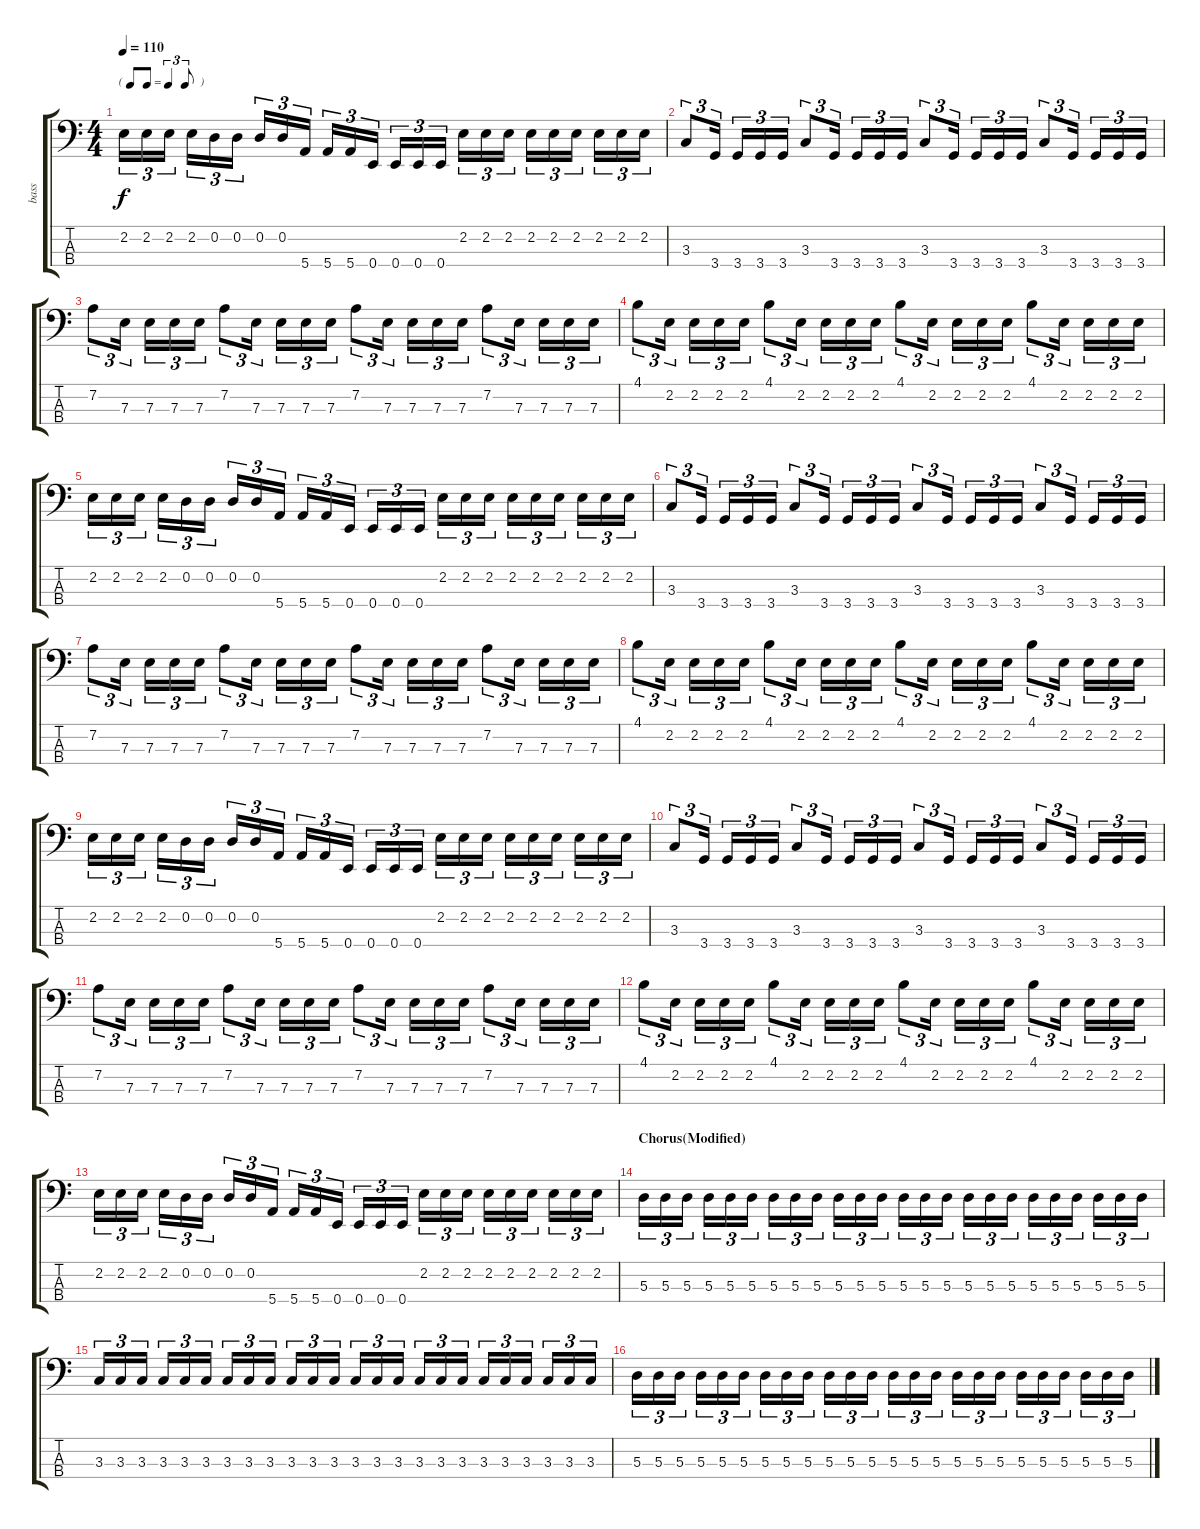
\track ("bass" "bass") {instrument electricbassfinger}
\staff {score tabs}
\tuning (G2 D2 A1 E1) {hide}
\ts (4 4)
\tf triplet8th
\tempo 110
\clef f4
\ks c
2.2.16{tu (3 2) dy f} 2.2.16{tu (3 2)} 2.2.16{tu (3 2)} 2.2.16{tu (3 2)} 0.2.16{tu (3 2)} 0.2.16{tu (3 2)} 0.2.16{tu (3 2)} 0.2.16{tu (3 2)} 5.4.16{tu (3 2)} 5.4.16{tu (3 2)} 5.4.16{tu (3 2)} 0.4.16{tu (3 2)} 0.4.16{tu (3 2)} 0.4.16{tu (3 2)} 0.4.16{tu (3 2)} 2.2.16{tu (3 2)} 2.2.16{tu (3 2)} 2.2.16{tu (3 2)} 2.2.16{tu (3 2)} 2.2.16{tu (3 2)} 2.2.16{tu (3 2)} 2.2.16{tu (3 2)} 2.2.16{tu (3 2)} 2.2.16{tu (3 2)} |
3.3.8{tu (3 2)} 3.4.16{tu (3 2)} 3.4.16{tu (3 2)} 3.4.16{tu (3 2)} 3.4.16{tu (3 2)} 3.3.8{tu (3 2)} 3.4.16{tu (3 2)} 3.4.16{tu (3 2)} 3.4.16{tu (3 2)} 3.4.16{tu (3 2)} 3.3.8{tu (3 2)} 3.4.16{tu (3 2)} 3.4.16{tu (3 2)} 3.4.16{tu (3 2)} 3.4.16{tu (3 2)} 3.3.8{tu (3 2)} 3.4.16{tu (3 2)} 3.4.16{tu (3 2)} 3.4.16{tu (3 2)} 3.4.16{tu (3 2)} |
7.2.8{tu (3 2)} 7.3.16{tu (3 2)} 7.3.16{tu (3 2)} 7.3.16{tu (3 2)} 7.3.16{tu (3 2)} 7.2.8{tu (3 2)} 7.3.16{tu (3 2)} 7.3.16{tu (3 2)} 7.3.16{tu (3 2)} 7.3.16{tu (3 2)} 7.2.8{tu (3 2)} 7.3.16{tu (3 2)} 7.3.16{tu (3 2)} 7.3.16{tu (3 2)} 7.3.16{tu (3 2)} 7.2.8{tu (3 2)} 7.3.16{tu (3 2)} 7.3.16{tu (3 2)} 7.3.16{tu (3 2)} 7.3.16{tu (3 2)} |
4.1.8{tu (3 2)} 2.2.16{tu (3 2)} 2.2.16{tu (3 2)} 2.2.16{tu (3 2)} 2.2.16{tu (3 2)} 4.1.8{tu (3 2)} 2.2.16{tu (3 2)} 2.2.16{tu (3 2)} 2.2.16{tu (3 2)} 2.2.16{tu (3 2)} 4.1.8{tu (3 2)} 2.2.16{tu (3 2)} 2.2.16{tu (3 2)} 2.2.16{tu (3 2)} 2.2.16{tu (3 2)} 4.1.8{tu (3 2)} 2.2.16{tu (3 2)} 2.2.16{tu (3 2)} 2.2.16{tu (3 2)} 2.2.16{tu (3 2)} |
2.2.16{tu (3 2)} 2.2.16{tu (3 2)} 2.2.16{tu (3 2)} 2.2.16{tu (3 2)} 0.2.16{tu (3 2)} 0.2.16{tu (3 2)} 0.2.16{tu (3 2)} 0.2.16{tu (3 2)} 5.4.16{tu (3 2)} 5.4.16{tu (3 2)} 5.4.16{tu (3 2)} 0.4.16{tu (3 2)} 0.4.16{tu (3 2)} 0.4.16{tu (3 2)} 0.4.16{tu (3 2)} 2.2.16{tu (3 2)} 2.2.16{tu (3 2)} 2.2.16{tu (3 2)} 2.2.16{tu (3 2)} 2.2.16{tu (3 2)} 2.2.16{tu (3 2)} 2.2.16{tu (3 2)} 2.2.16{tu (3 2)} 2.2.16{tu (3 2)} |
3.3.8{tu (3 2)} 3.4.16{tu (3 2)} 3.4.16{tu (3 2)} 3.4.16{tu (3 2)} 3.4.16{tu (3 2)} 3.3.8{tu (3 2)} 3.4.16{tu (3 2)} 3.4.16{tu (3 2)} 3.4.16{tu (3 2)} 3.4.16{tu (3 2)} 3.3.8{tu (3 2)} 3.4.16{tu (3 2)} 3.4.16{tu (3 2)} 3.4.16{tu (3 2)} 3.4.16{tu (3 2)} 3.3.8{tu (3 2)} 3.4.16{tu (3 2)} 3.4.16{tu (3 2)} 3.4.16{tu (3 2)} 3.4.16{tu (3 2)} |
7.2.8{tu (3 2)} 7.3.16{tu (3 2)} 7.3.16{tu (3 2)} 7.3.16{tu (3 2)} 7.3.16{tu (3 2)} 7.2.8{tu (3 2)} 7.3.16{tu (3 2)} 7.3.16{tu (3 2)} 7.3.16{tu (3 2)} 7.3.16{tu (3 2)} 7.2.8{tu (3 2)} 7.3.16{tu (3 2)} 7.3.16{tu (3 2)} 7.3.16{tu (3 2)} 7.3.16{tu (3 2)} 7.2.8{tu (3 2)} 7.3.16{tu (3 2)} 7.3.16{tu (3 2)} 7.3.16{tu (3 2)} 7.3.16{tu (3 2)} |
4.1.8{tu (3 2)} 2.2.16{tu (3 2)} 2.2.16{tu (3 2)} 2.2.16{tu (3 2)} 2.2.16{tu (3 2)} 4.1.8{tu (3 2)} 2.2.16{tu (3 2)} 2.2.16{tu (3 2)} 2.2.16{tu (3 2)} 2.2.16{tu (3 2)} 4.1.8{tu (3 2)} 2.2.16{tu (3 2)} 2.2.16{tu (3 2)} 2.2.16{tu (3 2)} 2.2.16{tu (3 2)} 4.1.8{tu (3 2)} 2.2.16{tu (3 2)} 2.2.16{tu (3 2)} 2.2.16{tu (3 2)} 2.2.16{tu (3 2)} |
2.2.16{tu (3 2)} 2.2.16{tu (3 2)} 2.2.16{tu (3 2)} 2.2.16{tu (3 2)} 0.2.16{tu (3 2)} 0.2.16{tu (3 2)} 0.2.16{tu (3 2)} 0.2.16{tu (3 2)} 5.4.16{tu (3 2)} 5.4.16{tu (3 2)} 5.4.16{tu (3 2)} 0.4.16{tu (3 2)} 0.4.16{tu (3 2)} 0.4.16{tu (3 2)} 0.4.16{tu (3 2)} 2.2.16{tu (3 2)} 2.2.16{tu (3 2)} 2.2.16{tu (3 2)} 2.2.16{tu (3 2)} 2.2.16{tu (3 2)} 2.2.16{tu (3 2)} 2.2.16{tu (3 2)} 2.2.16{tu (3 2)} 2.2.16{tu (3 2)} |
3.3.8{tu (3 2)} 3.4.16{tu (3 2)} 3.4.16{tu (3 2)} 3.4.16{tu (3 2)} 3.4.16{tu (3 2)} 3.3.8{tu (3 2)} 3.4.16{tu (3 2)} 3.4.16{tu (3 2)} 3.4.16{tu (3 2)} 3.4.16{tu (3 2)} 3.3.8{tu (3 2)} 3.4.16{tu (3 2)} 3.4.16{tu (3 2)} 3.4.16{tu (3 2)} 3.4.16{tu (3 2)} 3.3.8{tu (3 2)} 3.4.16{tu (3 2)} 3.4.16{tu (3 2)} 3.4.16{tu (3 2)} 3.4.16{tu (3 2)} |
7.2.8{tu (3 2)} 7.3.16{tu (3 2)} 7.3.16{tu (3 2)} 7.3.16{tu (3 2)} 7.3.16{tu (3 2)} 7.2.8{tu (3 2)} 7.3.16{tu (3 2)} 7.3.16{tu (3 2)} 7.3.16{tu (3 2)} 7.3.16{tu (3 2)} 7.2.8{tu (3 2)} 7.3.16{tu (3 2)} 7.3.16{tu (3 2)} 7.3.16{tu (3 2)} 7.3.16{tu (3 2)} 7.2.8{tu (3 2)} 7.3.16{tu (3 2)} 7.3.16{tu (3 2)} 7.3.16{tu (3 2)} 7.3.16{tu (3 2)} |
4.1.8{tu (3 2)} 2.2.16{tu (3 2)} 2.2.16{tu (3 2)} 2.2.16{tu (3 2)} 2.2.16{tu (3 2)} 4.1.8{tu (3 2)} 2.2.16{tu (3 2)} 2.2.16{tu (3 2)} 2.2.16{tu (3 2)} 2.2.16{tu (3 2)} 4.1.8{tu (3 2)} 2.2.16{tu (3 2)} 2.2.16{tu (3 2)} 2.2.16{tu (3 2)} 2.2.16{tu (3 2)} 4.1.8{tu (3 2)} 2.2.16{tu (3 2)} 2.2.16{tu (3 2)} 2.2.16{tu (3 2)} 2.2.16{tu (3 2)} |
2.2.16{tu (3 2)} 2.2.16{tu (3 2)} 2.2.16{tu (3 2)} 2.2.16{tu (3 2)} 0.2.16{tu (3 2)} 0.2.16{tu (3 2)} 0.2.16{tu (3 2)} 0.2.16{tu (3 2)} 5.4.16{tu (3 2)} 5.4.16{tu (3 2)} 5.4.16{tu (3 2)} 0.4.16{tu (3 2)} 0.4.16{tu (3 2)} 0.4.16{tu (3 2)} 0.4.16{tu (3 2)} 2.2.16{tu (3 2)} 2.2.16{tu (3 2)} 2.2.16{tu (3 2)} 2.2.16{tu (3 2)} 2.2.16{tu (3 2)} 2.2.16{tu (3 2)} 2.2.16{tu (3 2)} 2.2.16{tu (3 2)} 2.2.16{tu (3 2)} |
\section ("" "Chorus(Modified)")
5.3.16{tu (3 2)} 5.3.16{tu (3 2)} 5.3.16{tu (3 2)} 5.3.16{tu (3 2)} 5.3.16{tu (3 2)} 5.3.16{tu (3 2)} 5.3.16{tu (3 2)} 5.3.16{tu (3 2)} 5.3.16{tu (3 2)} 5.3.16{tu (3 2)} 5.3.16{tu (3 2)} 5.3.16{tu (3 2)} 5.3.16{tu (3 2)} 5.3.16{tu (3 2)} 5.3.16{tu (3 2)} 5.3.16{tu (3 2)} 5.3.16{tu (3 2)} 5.3.16{tu (3 2)} 5.3.16{tu (3 2)} 5.3.16{tu (3 2)} 5.3.16{tu (3 2)} 5.3.16{tu (3 2)} 5.3.16{tu (3 2)} 5.3.16{tu (3 2)} |
3.3.16{tu (3 2)} 3.3.16{tu (3 2)} 3.3.16{tu (3 2)} 3.3.16{tu (3 2)} 3.3.16{tu (3 2)} 3.3.16{tu (3 2)} 3.3.16{tu (3 2)} 3.3.16{tu (3 2)} 3.3.16{tu (3 2)} 3.3.16{tu (3 2)} 3.3.16{tu (3 2)} 3.3.16{tu (3 2)} 3.3.16{tu (3 2)} 3.3.16{tu (3 2)} 3.3.16{tu (3 2)} 3.3.16{tu (3 2)} 3.3.16{tu (3 2)} 3.3.16{tu (3 2)} 3.3.16{tu (3 2)} 3.3.16{tu (3 2)} 3.3.16{tu (3 2)} 3.3.16{tu (3 2)} 3.3.16{tu (3 2)} 3.3.16{tu (3 2)} |
5.3.16{tu (3 2)} 5.3.16{tu (3 2)} 5.3.16{tu (3 2)} 5.3.16{tu (3 2)} 5.3.16{tu (3 2)} 5.3.16{tu (3 2)} 5.3.16{tu (3 2)} 5.3.16{tu (3 2)} 5.3.16{tu (3 2)} 5.3.16{tu (3 2)} 5.3.16{tu (3 2)} 5.3.16{tu (3 2)} 5.3.16{tu (3 2)} 5.3.16{tu (3 2)} 5.3.16{tu (3 2)} 5.3.16{tu (3 2)} 5.3.16{tu (3 2)} 5.3.16{tu (3 2)} 5.3.16{tu (3 2)} 5.3.16{tu (3 2)} 5.3.16{tu (3 2)} 5.3.16{tu (3 2)} 5.3.16{tu (3 2)} 5.3.16{tu (3 2)}
